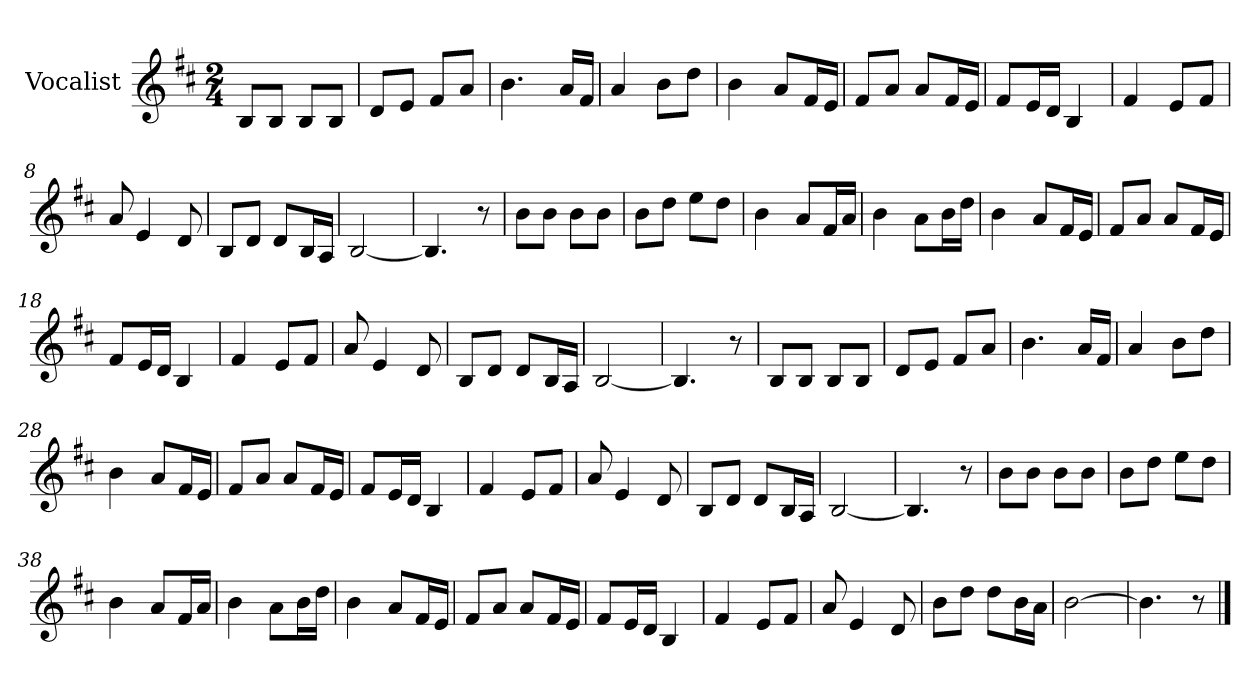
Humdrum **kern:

**kern
*part1
*staff1
*I"Vocalist
*k[f#c#]
*D:
*M2/4
=
8BL
8BJ
8BL
8BJ
=1
8dL
8eJ
8f#L
8aJ
=2
4.b
16aLL
16f#JJ
=3
4a
8bL
8ddJ
=4
4b
8aL
16f#L
16eJJ
=5
8f#L
8aJ
8aL
16f#L
16eJJ
=6
8f#L
16eL
16dJJ
4B
=7
4f#
8eL
8f#J
=8
8a
4e
8d
=9
8BL
8dJ
8dL
16BL
16AJJ
=10
[2B
=11
4.B]
8r
=12
8bL
8bJ
8bL
8bJ
=13
8bL
8ddJ
8eeL
8ddJ
=14
4b
8aL
16f#L
16aJJ
=15
4b
8aL
16bL
16ddJJ
=16
4b
8aL
16f#L
16eJJ
=17
8f#L
8aJ
8aL
16f#L
16eJJ
=18
8f#L
16eL
16dJJ
4B
=19
4f#
8eL
8f#J
=20
8a
4e
8d
=21
8BL
8dJ
8dL
16BL
16AJJ
=22
[2B
=23
4.B]
8r
=24
8BL
8BJ
8BL
8BJ
=25
8dL
8eJ
8f#L
8aJ
=26
4.b
16aLL
16f#JJ
=27
4a
8bL
8ddJ
=28
4b
8aL
16f#L
16eJJ
=29
8f#L
8aJ
8aL
16f#L
16eJJ
=30
8f#L
16eL
16dJJ
4B
=31
4f#
8eL
8f#J
=32
8a
4e
8d
=33
8BL
8dJ
8dL
16BL
16AJJ
=34
[2B
=35
4.B]
8r
=36
8bL
8bJ
8bL
8bJ
=37
8bL
8ddJ
8eeL
8ddJ
=38
4b
8aL
16f#L
16aJJ
=39
4b
8aL
16bL
16ddJJ
=40
4b
8aL
16f#L
16eJJ
=41
8f#L
8aJ
8aL
16f#L
16eJJ
=42
8f#L
16eL
16dJJ
4B
=43
4f#
8eL
8f#J
=44
8a
4e
8d
=45
8bL
8ddJ
8ddL
16bL
16aJJ
=46
[2b
=47
4.b]
8r
==
*-
